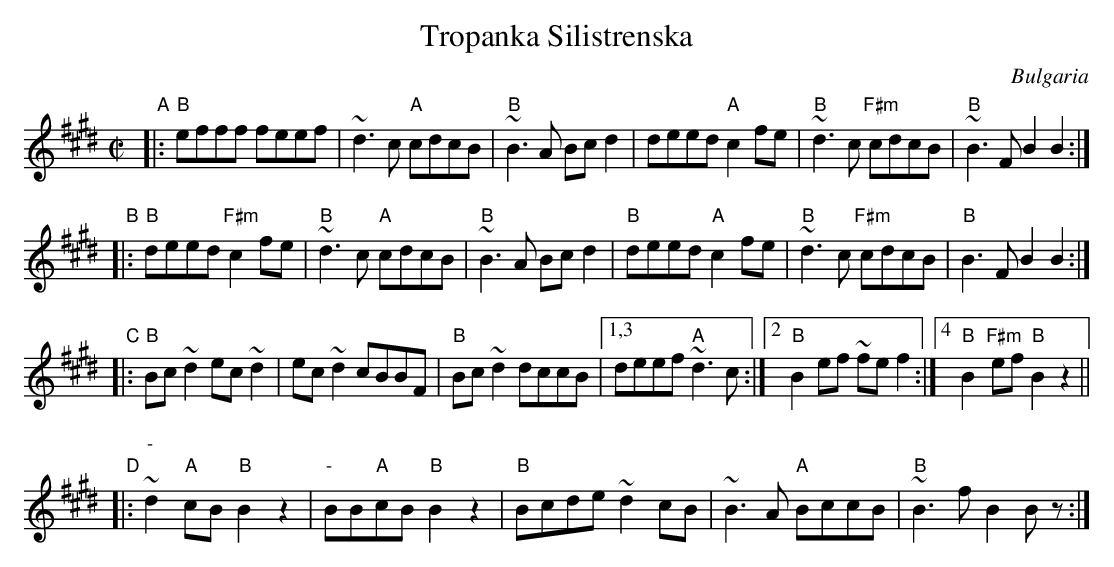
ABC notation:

X:1
T: Tropanka Silistrenska
O: Bulgaria
M: C|
L: 1/8
K: Bmix
"A"\
|: "B"efff feef | ~d3c "A"cdcB \
| "B"~B3A Bcd2 | deed "A"c2fe \
|  "B"~d3c "F#m"cdcB | "B"~B3F B2B2 :|
"B"\
|: "B"deed "F#m"c2fe | "B"~d3c "A"cdcB \
| "B"~B3A Bcd2 | "B"deed "A"c2fe \
| "B"~d3c "F#m"cdcB | "B"B3F B2B2 :|
"C"\
|: "B"Bc~d2 ec~d2 | ec~d2 cBBF | "B"Bc~d2 dccB \
|1,3 deef "A"~d3c :|2 "B"B2ef ~fef2 :|4 "B"B2"F#m"ef "B"B2z2 ||
"D"\
|: "-"~d2"A"cB "B"B2z2 | "-"BB"A"cB "B"B2 z2 \
| "B"Bcde ~d2cB | ~B3A "A"BccB | "B"~B3f B2Bz :|
